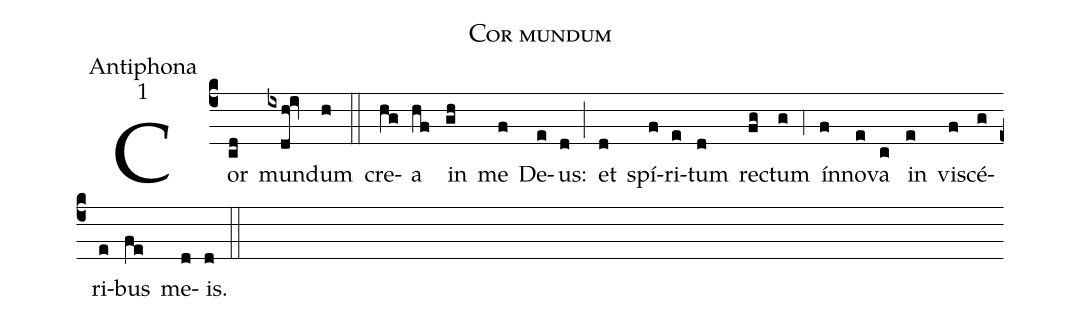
name:Cor mundum;
office-part:Antiphona;
mode:1;
%%
(c4) Cor(cd) mun(ixdh!iv)dum(h) (::)
cre(hg)a(hf) in(gh) me(f) De(e)us:(d) (;) et(d) spí(f)ri(e)tum(d) re(fg)ctum(g) (,4) ín(f)no(e)va(c) in(e) vi(f)scé(g)ri(e)bus(fe) me(d)is.(d) (::)
